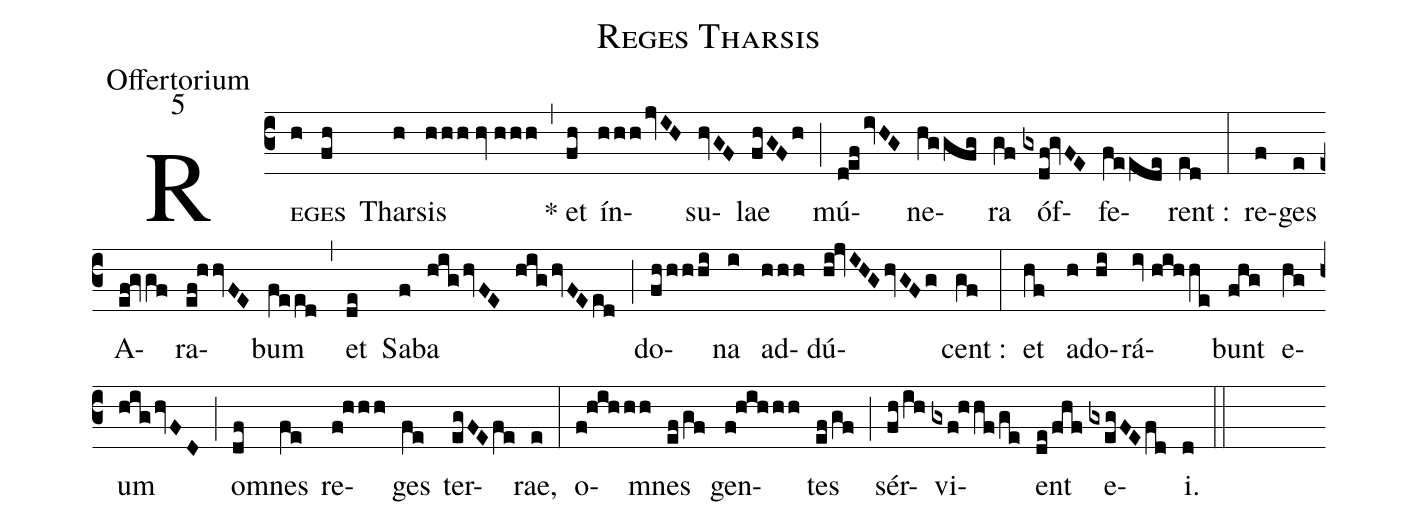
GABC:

name:Reges Tharsis;
office-part:Offertorium;
mode:5;
%%
(c3) R<sc>e</sc>(h)<sc>ges</sc>(fh) Thar(h)sis(hhh//hv//hhh) (,) * et(fh) ín(hhhjvIH)su(hvGF)lae(fhGFh) (;) mú(defivHG)ne(hggfg)ra(gf) óf(gxdf!gvFE)fe(feede)rent :(ed) (:) re(f)ges(e) A(ef!gvgf)ra(ef!hhvFE)bum(feed) (,) et(de) Sa(f)ba(highvFE highvFEed) (;) do(fhhhhi)na(i) ad(hhh)dú(hi!jvIHGhvGFg)cent :(gf) (:) et(hf) ad(h)o(hi)rá(iv//hihhe)bunt(fhg) e(hg)um(highvFD) (;) o(df)mnes(fe) re(f!hhh)ges(fe) ter(egFEfe)rae,(e) (:) o(f!hihhh)mnes(ef/gf) gen(f!hihhh)tes(ef/gf) (;) sér(fh/ih)vi(gxf!hhf/ge)ent(de/fhf) e(gxegFEfd)i.(d) (::)
